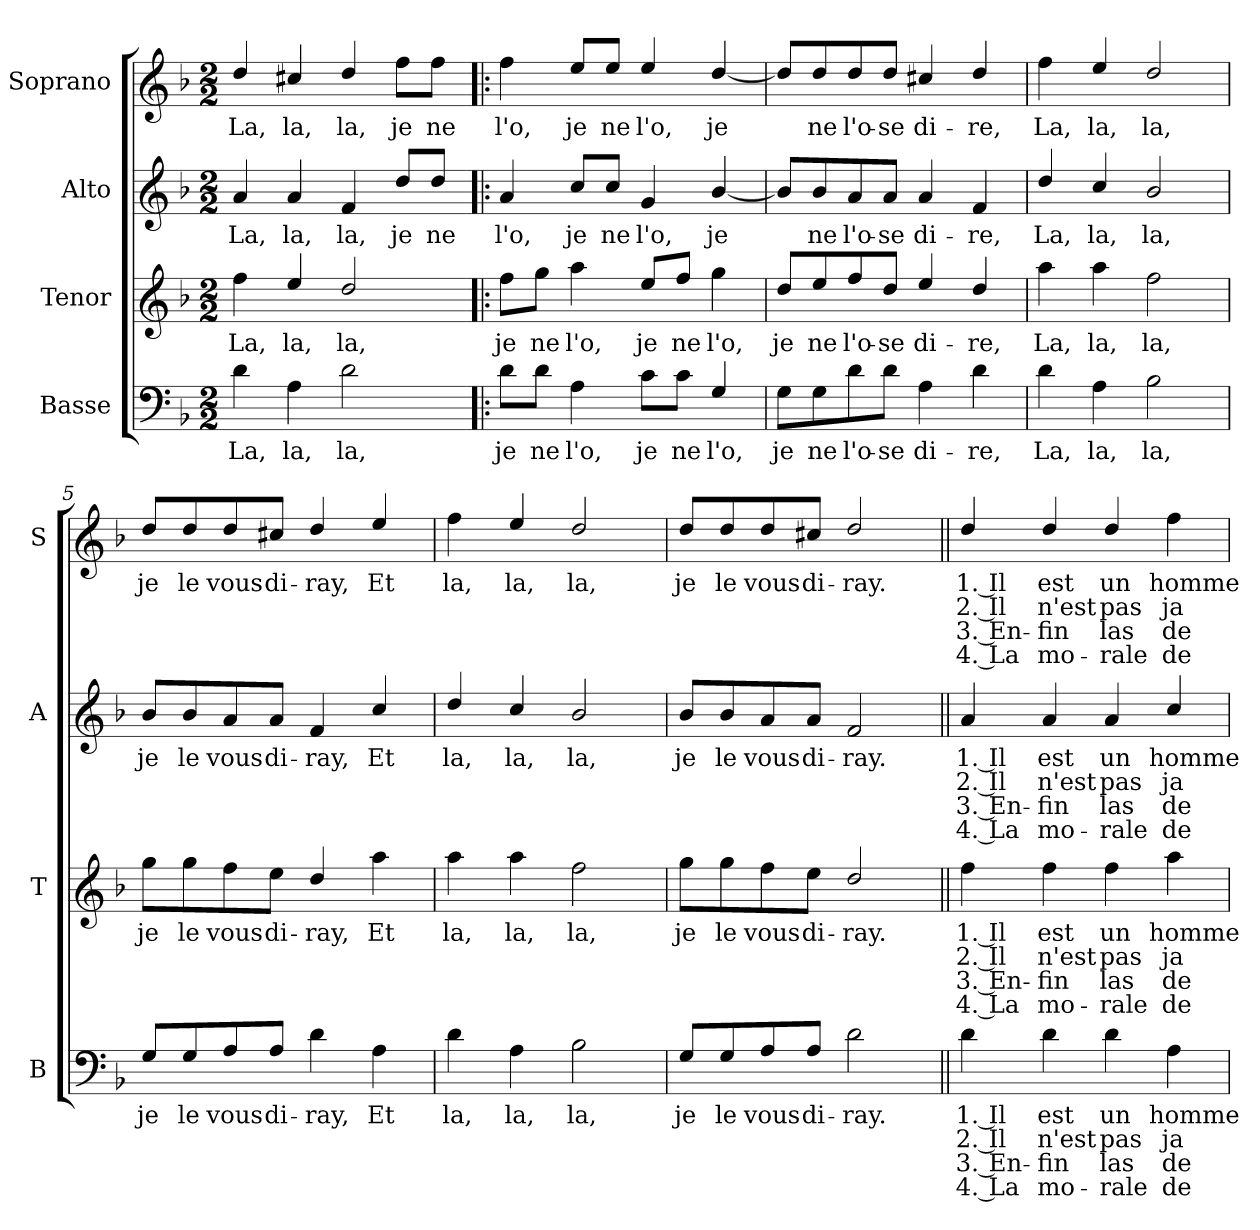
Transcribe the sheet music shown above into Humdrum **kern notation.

**kern	**text	**text	**text	**text	**kern	**text	**text	**text	**text	**kern	**text	**text	**text	**text	**kern	**text	**text	**text	**text
*part4	*part4	*part4	*part4	*part4	*part3	*part3	*part3	*part3	*part3	*part2	*part2	*part2	*part2	*part2	*part1	*part1	*part1	*part1	*part1
*staff4	*staff4	*staff4	*staff4	*staff4	*staff3	*staff3	*staff3	*staff3	*staff3	*staff2	*staff2	*staff2	*staff2	*staff2	*staff1	*staff1	*staff1	*staff1	*staff1
*I"Basse	*	*	*	*	*I"Tenor	*	*	*	*	*I"Alto	*	*	*	*	*I"Soprano	*	*	*	*
*I'B	*	*	*	*	*I'T	*	*	*	*	*I'A	*	*	*	*	*I'S	*	*	*	*
*clefF4	*	*	*	*	*clefG2	*	*	*	*	*clefG2	*	*	*	*	*clefG2	*	*	*	*
*ITrd4c7	*	*	*	*	*ITrd4c7	*	*	*	*	*ITrd4c7	*	*	*	*	*ITrd4c7	*	*	*	*
*k[b-e-]	*	*	*	*	*k[b-e-]	*	*	*	*	*k[b-e-]	*	*	*	*	*k[b-e-]	*	*	*	*
*M2/2	*	*	*	*	*M2/2	*	*	*	*	*M2/2	*	*	*	*	*M2/2	*	*	*	*
*MM192	*	*	*	*	*MM192	*	*	*	*	*MM192	*	*	*	*	*MM192	*	*	*	*
=1	=1	=1	=1	=1	=1	=1	=1	=1	=1	=1	=1	=1	=1	=1	=1	=1	=1	=1	=1
!	!LO:LY:b	!	!	!	!	!LO:LY:b	!	!	!	!	!LO:LY:b	!	!	!	!	!LO:LY:b	!	!	!
4G\	La,	.	.	.	4b-\	La,	.	.	.	4d/	La,	.	.	.	4g/	La,	.	.	.
!	!LO:LY:b	!	!	!	!	!LO:LY:b	!	!	!	!	!LO:LY:b	!	!	!	!	!LO:LY:b	!	!	!
4D\	la,	.	.	.	4a/	la,	.	.	.	4d/	la,	.	.	.	4f#X/	la,	.	.	.
!	!LO:LY:b	!	!	!	!	!LO:LY:b	!	!	!	!	!LO:LY:b	!	!	!	!	!LO:LY:b	!	!	!
2G\	la,	.	.	.	2g/	la,	.	.	.	4B-/	la,	.	.	.	4g/	la,	.	.	.
!	!	!	!	!	!	!	!	!	!	!	!LO:LY:b	!	!	!	!	!LO:LY:b	!	!	!
.	.	.	.	.	.	.	.	.	.	8g/L	je	.	.	.	8b-\L	je	.	.	.
!	!	!	!	!	!	!	!	!	!	!	!LO:LY:b	!	!	!	!	!LO:LY:b	!	!	!
.	.	.	.	.	.	.	.	.	.	8g/J	ne	.	.	.	8b-\J	ne	.	.	.
=2!|:	=2!|:	=2!|:	=2!|:	=2!|:	=2!|:	=2!|:	=2!|:	=2!|:	=2!|:	=2!|:	=2!|:	=2!|:	=2!|:	=2!|:	=2!|:	=2!|:	=2!|:	=2!|:	=2!|:
!	!LO:LY:b	!	!	!	!	!LO:LY:b	!	!	!	!	!LO:LY:b	!	!	!	!	!LO:LY:b	!	!	!
8G\L	je	.	.	.	8b-\L	je	.	.	.	4d/	l'o,	.	.	.	4b-\	l'o,	.	.	.
!	!LO:LY:b	!	!	!	!	!LO:LY:b	!	!	!	!	!	!	!	!	!	!	!	!	!
8G\J	ne	.	.	.	8cc\J	ne	.	.	.	.	.	.	.	.	.	.	.	.	.
!	!LO:LY:b	!	!	!	!	!LO:LY:b	!	!	!	!	!LO:LY:b	!	!	!	!	!LO:LY:b	!	!	!
4D\	l'o,	.	.	.	4dd\	l'o,	.	.	.	8f/L	je	.	.	.	8a/L	je	.	.	.
!	!	!	!	!	!	!	!	!	!	!	!LO:LY:b	!	!	!	!	!LO:LY:b	!	!	!
.	.	.	.	.	.	.	.	.	.	8f/J	ne	.	.	.	8a/J	ne	.	.	.
!	!LO:LY:b	!	!	!	!	!LO:LY:b	!	!	!	!	!LO:LY:b	!	!	!	!	!LO:LY:b	!	!	!
8F\L	je	.	.	.	8a/L	je	.	.	.	4c/	l'o,	.	.	.	4a/	l'o,	.	.	.
!	!LO:LY:b	!	!	!	!	!LO:LY:b	!	!	!	!	!	!	!	!	!	!	!	!	!
8F\J	ne	.	.	.	8b-/J	ne	.	.	.	.	.	.	.	.	.	.	.	.	.
!	!LO:LY:b	!	!	!	!	!LO:LY:b	!	!	!	!	!LO:LY:b	!	!	!	!	!LO:LY:b	!	!	!
4C/	l'o,	.	.	.	4cc\	l'o,	.	.	.	[4e-/	je	.	.	.	[4g/	je	.	.	.
=3	=3	=3	=3	=3	=3	=3	=3	=3	=3	=3	=3	=3	=3	=3	=3	=3	=3	=3	=3
!	!LO:LY:b	!	!	!	!	!LO:LY:b	!	!	!	!	!	!	!	!	!	!	!	!	!
8C\L	je	.	.	.	8g/L	je	.	.	.	8e-/L]	.	.	.	.	8g/L]	.	.	.	.
!	!LO:LY:b	!	!	!	!	!LO:LY:b	!	!	!	!	!LO:LY:b	!	!	!	!	!LO:LY:b	!	!	!
8C\	ne	.	.	.	8a/	ne	.	.	.	8e-/	ne	.	.	.	8g/	ne	.	.	.
!	!LO:LY:b	!	!	!	!	!LO:LY:b	!	!	!	!	!LO:LY:b	!	!	!	!	!LO:LY:b	!	!	!
8G\	l'o-	.	.	.	8b-/	l'o-	.	.	.	8d/	l'o-	.	.	.	8g/	l'o-	.	.	.
!	!LO:LY:b	!	!	!	!	!LO:LY:b	!	!	!	!	!LO:LY:b	!	!	!	!	!LO:LY:b	!	!	!
8G\J	-se	.	.	.	8g/J	-se	.	.	.	8d/J	-se	.	.	.	8g/J	-se	.	.	.
!	!LO:LY:b	!	!	!	!	!LO:LY:b	!	!	!	!	!LO:LY:b	!	!	!	!	!LO:LY:b	!	!	!
4D\	di-	.	.	.	4a/	di-	.	.	.	4d/	di-	.	.	.	4f#X/	di-	.	.	.
!	!LO:LY:b	!	!	!	!	!LO:LY:b	!	!	!	!	!LO:LY:b	!	!	!	!	!LO:LY:b	!	!	!
4G\	-re,	.	.	.	4g/	-re,	.	.	.	4B-/	-re,	.	.	.	4g/	-re,	.	.	.
=4	=4	=4	=4	=4	=4	=4	=4	=4	=4	=4	=4	=4	=4	=4	=4	=4	=4	=4	=4
!	!LO:LY:b	!	!	!	!	!LO:LY:b	!	!	!	!	!LO:LY:b	!	!	!	!	!LO:LY:b	!	!	!
4G\	La,	.	.	.	4dd\	La,	.	.	.	4g/	La,	.	.	.	4b-\	La,	.	.	.
!	!LO:LY:b	!	!	!	!	!LO:LY:b	!	!	!	!	!LO:LY:b	!	!	!	!	!LO:LY:b	!	!	!
4D\	la,	.	.	.	4dd\	la,	.	.	.	4f/	la,	.	.	.	4a/	la,	.	.	.
!	!LO:LY:b	!	!	!	!	!LO:LY:b	!	!	!	!	!LO:LY:b	!	!	!	!	!LO:LY:b	!	!	!
2E-\	la,	.	.	.	2b-\	la,	.	.	.	2e-/	la,	.	.	.	2g/	la,	.	.	.
!!LO:LB:g=z
=5	=5	=5	=5	=5	=5	=5	=5	=5	=5	=5	=5	=5	=5	=5	=5	=5	=5	=5	=5
!	!LO:LY:b	!	!	!	!	!LO:LY:b	!	!	!	!	!LO:LY:b	!	!	!	!	!LO:LY:b	!	!	!
8C/L	je	.	.	.	8cc\L	je	.	.	.	8e-/L	je	.	.	.	8g/L	je	.	.	.
!	!LO:LY:b	!	!	!	!	!LO:LY:b	!	!	!	!	!LO:LY:b	!	!	!	!	!LO:LY:b	!	!	!
8C/	le	.	.	.	8cc\	le	.	.	.	8e-/	le	.	.	.	8g/	le	.	.	.
!	!LO:LY:b	!	!	!	!	!LO:LY:b	!	!	!	!	!LO:LY:b	!	!	!	!	!LO:LY:b	!	!	!
8D/	vous	.	.	.	8b-\	vous	.	.	.	8d/	vous	.	.	.	8g/	vous	.	.	.
!	!LO:LY:b	!	!	!	!	!LO:LY:b	!	!	!	!	!LO:LY:b	!	!	!	!	!LO:LY:b	!	!	!
8D/J	di-	.	.	.	8a\J	di-	.	.	.	8d/J	di-	.	.	.	8f#X/J	di-	.	.	.
!	!LO:LY:b	!	!	!	!	!LO:LY:b	!	!	!	!	!LO:LY:b	!	!	!	!	!LO:LY:b	!	!	!
4G\	-ray,	.	.	.	4g/	-ray,	.	.	.	4B-/	-ray,	.	.	.	4g/	-ray,	.	.	.
!	!LO:LY:b	!	!	!	!	!LO:LY:b	!	!	!	!	!LO:LY:b	!	!	!	!	!LO:LY:b	!	!	!
4D\	Et	.	.	.	4dd\	Et	.	.	.	4f/	Et	.	.	.	4a/	Et	.	.	.
=6	=6	=6	=6	=6	=6	=6	=6	=6	=6	=6	=6	=6	=6	=6	=6	=6	=6	=6	=6
!	!LO:LY:b	!	!	!	!	!LO:LY:b	!	!	!	!	!LO:LY:b	!	!	!	!	!LO:LY:b	!	!	!
4G\	la,	.	.	.	4dd\	la,	.	.	.	4g/	la,	.	.	.	4b-\	la,	.	.	.
!	!LO:LY:b	!	!	!	!	!LO:LY:b	!	!	!	!	!LO:LY:b	!	!	!	!	!LO:LY:b	!	!	!
4D\	la,	.	.	.	4dd\	la,	.	.	.	4f/	la,	.	.	.	4a/	la,	.	.	.
!	!LO:LY:b	!	!	!	!	!LO:LY:b	!	!	!	!	!LO:LY:b	!	!	!	!	!LO:LY:b	!	!	!
2E-\	la,	.	.	.	2b-\	la,	.	.	.	2e-/	la,	.	.	.	2g/	la,	.	.	.
=7	=7	=7	=7	=7	=7	=7	=7	=7	=7	=7	=7	=7	=7	=7	=7	=7	=7	=7	=7
!	!LO:LY:b	!	!	!	!	!LO:LY:b	!	!	!	!	!LO:LY:b	!	!	!	!	!LO:LY:b	!	!	!
8C/L	je	.	.	.	8cc\L	je	.	.	.	8e-/L	je	.	.	.	8g/L	je	.	.	.
!	!LO:LY:b	!	!	!	!	!LO:LY:b	!	!	!	!	!LO:LY:b	!	!	!	!	!LO:LY:b	!	!	!
8C/	le	.	.	.	8cc\	le	.	.	.	8e-/	le	.	.	.	8g/	le	.	.	.
!	!LO:LY:b	!	!	!	!	!LO:LY:b	!	!	!	!	!LO:LY:b	!	!	!	!	!LO:LY:b	!	!	!
8D/	vous	.	.	.	8b-\	vous	.	.	.	8d/	vous	.	.	.	8g/	vous	.	.	.
!	!LO:LY:b	!	!	!	!	!LO:LY:b	!	!	!	!	!LO:LY:b	!	!	!	!	!LO:LY:b	!	!	!
8D/J	di-	.	.	.	8a\J	di-	.	.	.	8d/J	di-	.	.	.	8f#X/J	di-	.	.	.
!	!LO:LY:b	!	!	!	!	!LO:LY:b	!	!	!	!	!LO:LY:b	!	!	!	!	!LO:LY:b	!	!	!
2G\	-ray.	.	.	.	2g/	-ray.	.	.	.	2B-/	-ray.	.	.	.	2g/	-ray.	.	.	.
=8||	=8||	=8||	=8||	=8||	=8||	=8||	=8||	=8||	=8||	=8||	=8||	=8||	=8||	=8||	=8||	=8||	=8||	=8||	=8||
!	!LO:LY:b	!LO:LY:b	!LO:LY:b	!LO:LY:b	!	!LO:LY:b	!LO:LY:b	!LO:LY:b	!LO:LY:b	!	!LO:LY:b	!LO:LY:b	!LO:LY:b	!LO:LY:b	!	!LO:LY:b	!LO:LY:b	!LO:LY:b	!LO:LY:b
4G\	1. Il	2. Il	3. En-	4. La	4b-\	1. Il	2. Il	3. En-	4. La	4d/	1. Il	2. Il	3. En-	4. La	4g/	1. Il	2. Il	3. En-	4. La
!	!LO:LY:b	!LO:LY:b	!LO:LY:b	!LO:LY:b	!	!LO:LY:b	!LO:LY:b	!LO:LY:b	!LO:LY:b	!	!LO:LY:b	!LO:LY:b	!LO:LY:b	!LO:LY:b	!	!LO:LY:b	!LO:LY:b	!LO:LY:b	!LO:LY:b
4G\	est	n'est	-fin	mo-	4b-\	est	n'est	-fin	mo-	4d/	est	n'est	-fin	mo-	4g/	est	n'est	-fin	mo-
!	!LO:LY:b	!LO:LY:b	!LO:LY:b	!LO:LY:b	!	!LO:LY:b	!LO:LY:b	!LO:LY:b	!LO:LY:b	!	!LO:LY:b	!LO:LY:b	!LO:LY:b	!LO:LY:b	!	!LO:LY:b	!LO:LY:b	!LO:LY:b	!LO:LY:b
4G\	un	pas	las	-rale	4b-\	un	pas	las	-rale	4d/	un	pas	las	-rale	4g/	un	pas	las	-rale
!	!LO:LY:b	!LO:LY:b	!LO:LY:b	!LO:LY:b	!	!LO:LY:b	!LO:LY:b	!LO:LY:b	!LO:LY:b	!	!LO:LY:b	!LO:LY:b	!LO:LY:b	!LO:LY:b	!	!LO:LY:b	!LO:LY:b	!LO:LY:b	!LO:LY:b
4D\	homme	ja-	de	de	4dd\	homme	ja-	de	de	4f/	homme	ja-	de	de	4b-\	homme	ja-	de	de
=	=	=	=	=	=	=	=	=	=	=	=	=	=	=	=	=	=	=	=
*-	*-	*-	*-	*-	*-	*-	*-	*-	*-	*-	*-	*-	*-	*-	*-	*-	*-	*-	*-
